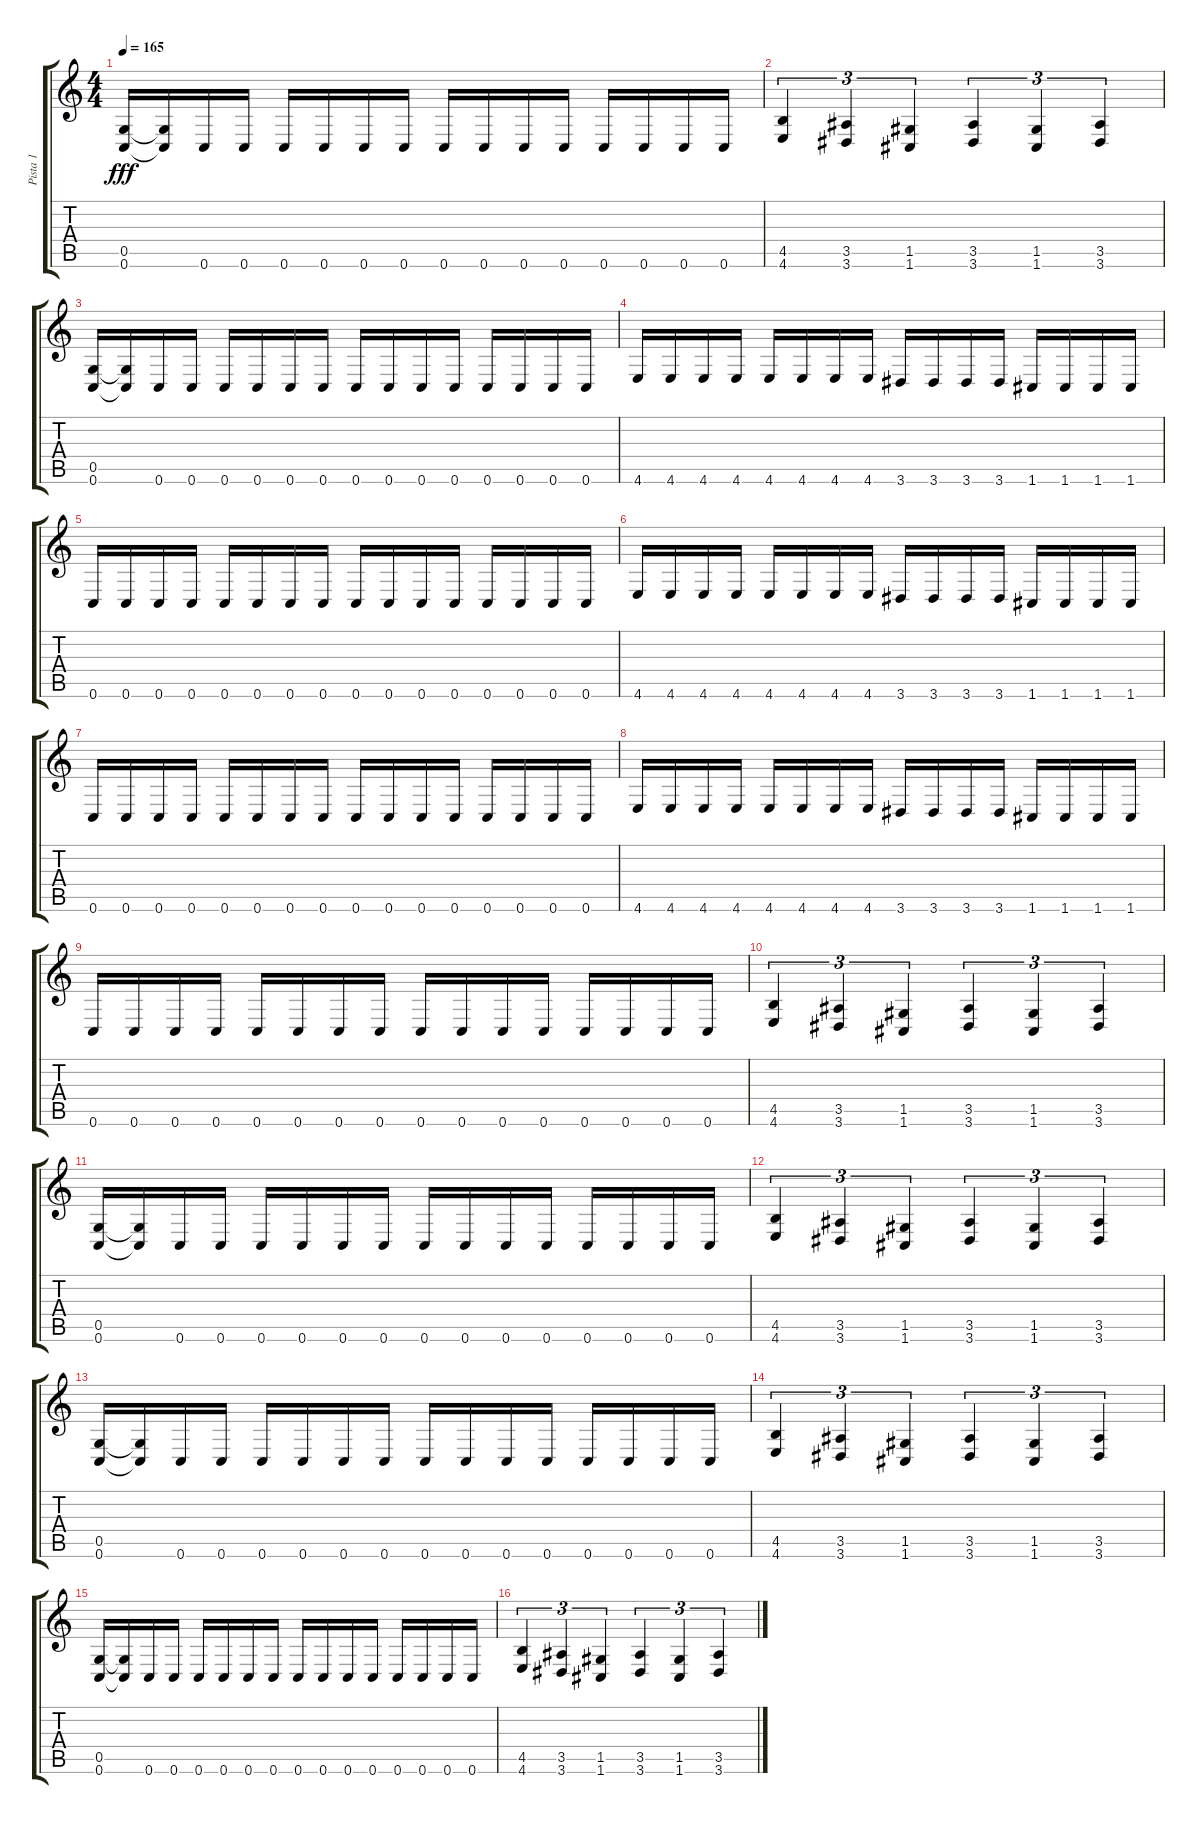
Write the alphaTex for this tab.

\track ("Pista 1" "Pista 1") {instrument distortionguitar}
\staff {score tabs}
\tuning (D4 A3 F3 C3 G2 C2) {hide}
\ts (4 4)
\tempo 165
\clef g2
\ks c
(0.5 0.6).16{dy fff} (0.5{t} 0.6{t}).16 0.6.16 0.6.16 0.6.16 0.6.16 0.6.16 0.6.16 0.6.16 0.6.16 0.6.16 0.6.16 0.6.16 0.6.16 0.6.16 0.6.16 |
(4.5 4.6).4{tu (3 2)} (3.5 3.6).4{tu (3 2)} (1.5 1.6).4{tu (3 2)} (3.5 3.6).4{tu (3 2)} (1.5 1.6).4{tu (3 2)} (3.5 3.6).4{tu (3 2)} |
(0.5 0.6).16 (0.5{t} 0.6{t}).16 0.6.16 0.6.16 0.6.16 0.6.16 0.6.16 0.6.16 0.6.16 0.6.16 0.6.16 0.6.16 0.6.16 0.6.16 0.6.16 0.6.16 |
4.6.16 4.6.16 4.6.16 4.6.16 4.6.16 4.6.16 4.6.16 4.6.16 3.6.16 3.6.16 3.6.16 3.6.16 1.6.16 1.6.16 1.6.16 1.6.16 |
0.6.16 0.6.16 0.6.16 0.6.16 0.6.16 0.6.16 0.6.16 0.6.16 0.6.16 0.6.16 0.6.16 0.6.16 0.6.16 0.6.16 0.6.16 0.6.16 |
4.6.16 4.6.16 4.6.16 4.6.16 4.6.16 4.6.16 4.6.16 4.6.16 3.6.16 3.6.16 3.6.16 3.6.16 1.6.16 1.6.16 1.6.16 1.6.16 |
0.6.16 0.6.16 0.6.16 0.6.16 0.6.16 0.6.16 0.6.16 0.6.16 0.6.16 0.6.16 0.6.16 0.6.16 0.6.16 0.6.16 0.6.16 0.6.16 |
4.6.16 4.6.16 4.6.16 4.6.16 4.6.16 4.6.16 4.6.16 4.6.16 3.6.16 3.6.16 3.6.16 3.6.16 1.6.16 1.6.16 1.6.16 1.6.16 |
0.6.16 0.6.16 0.6.16 0.6.16 0.6.16 0.6.16 0.6.16 0.6.16 0.6.16 0.6.16 0.6.16 0.6.16 0.6.16 0.6.16 0.6.16 0.6.16 |
(4.5 4.6).4{tu (3 2)} (3.5 3.6).4{tu (3 2)} (1.5 1.6).4{tu (3 2)} (3.5 3.6).4{tu (3 2)} (1.5 1.6).4{tu (3 2)} (3.5 3.6).4{tu (3 2)} |
(0.5 0.6).16 (0.5{t} 0.6{t}).16 0.6.16 0.6.16 0.6.16 0.6.16 0.6.16 0.6.16 0.6.16 0.6.16 0.6.16 0.6.16 0.6.16 0.6.16 0.6.16 0.6.16 |
(4.5 4.6).4{tu (3 2)} (3.5 3.6).4{tu (3 2)} (1.5 1.6).4{tu (3 2)} (3.5 3.6).4{tu (3 2)} (1.5 1.6).4{tu (3 2)} (3.5 3.6).4{tu (3 2)} |
(0.5 0.6).16 (0.5{t} 0.6{t}).16 0.6.16 0.6.16 0.6.16 0.6.16 0.6.16 0.6.16 0.6.16 0.6.16 0.6.16 0.6.16 0.6.16 0.6.16 0.6.16 0.6.16 |
(4.5 4.6).4{tu (3 2)} (3.5 3.6).4{tu (3 2)} (1.5 1.6).4{tu (3 2)} (3.5 3.6).4{tu (3 2)} (1.5 1.6).4{tu (3 2)} (3.5 3.6).4{tu (3 2)} |
(0.5 0.6).16 (0.5{t} 0.6{t}).16 0.6.16 0.6.16 0.6.16 0.6.16 0.6.16 0.6.16 0.6.16 0.6.16 0.6.16 0.6.16 0.6.16 0.6.16 0.6.16 0.6.16 |
(4.5 4.6).4{tu (3 2)} (3.5 3.6).4{tu (3 2)} (1.5 1.6).4{tu (3 2)} (3.5 3.6).4{tu (3 2)} (1.5 1.6).4{tu (3 2)} (3.5 3.6).4{tu (3 2)}
